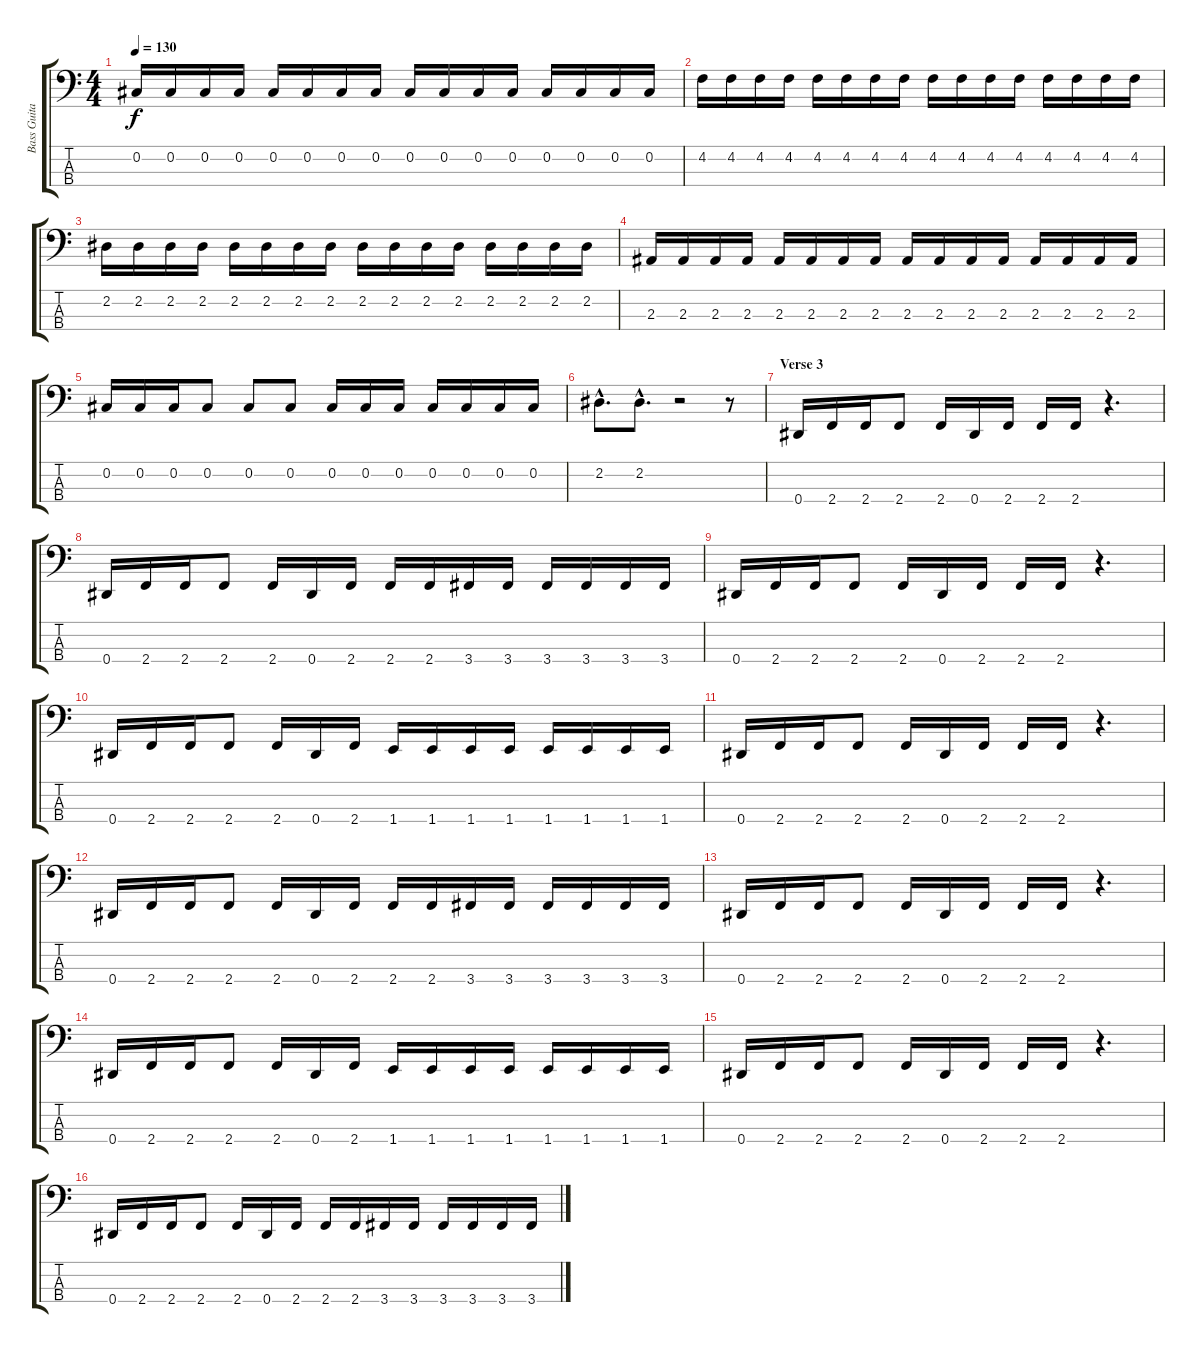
\track ("Bass Guitar" "Bass Guita") {instrument electricbassfinger}
\staff {score tabs}
\tuning (Gb2 Db2 Ab1 Eb1) {hide}
\ts (4 4)
\tempo 130
\clef f4
\ks c
0.2.16{dy f} 0.2.16 0.2.16 0.2.16 0.2.16 0.2.16 0.2.16 0.2.16 0.2.16 0.2.16 0.2.16 0.2.16 0.2.16 0.2.16 0.2.16 0.2.16 |
4.2.16 4.2.16 4.2.16 4.2.16 4.2.16 4.2.16 4.2.16 4.2.16 4.2.16 4.2.16 4.2.16 4.2.16 4.2.16 4.2.16 4.2.16 4.2.16 |
2.2.16 2.2.16 2.2.16 2.2.16 2.2.16 2.2.16 2.2.16 2.2.16 2.2.16 2.2.16 2.2.16 2.2.16 2.2.16 2.2.16 2.2.16 2.2.16 |
2.3.16 2.3.16 2.3.16 2.3.16 2.3.16 2.3.16 2.3.16 2.3.16 2.3.16 2.3.16 2.3.16 2.3.16 2.3.16 2.3.16 2.3.16 2.3.16 |
0.2.16 0.2.16 0.2.16 0.2.8 0.2.8 0.2.8 0.2.16 0.2.16 0.2.16 0.2.16 0.2.16 0.2.16 0.2.16 |
2.2{hac}.8{d} 2.2{hac}.8{d} r.2 r.8 |
\section ("" "Verse 3")
0.4.16 2.4.16 2.4.16 2.4.8 2.4.16 0.4.16 2.4.16 2.4.16 2.4.16 r.4{d} |
0.4.16 2.4.16 2.4.16 2.4.8 2.4.16 0.4.16 2.4.16 2.4.16 2.4.16 3.4.16 3.4.16 3.4.16 3.4.16 3.4.16 3.4.16 |
0.4.16 2.4.16 2.4.16 2.4.8 2.4.16 0.4.16 2.4.16 2.4.16 2.4.16 r.4{d} |
0.4.16 2.4.16 2.4.16 2.4.8 2.4.16 0.4.16 2.4.16 1.4.16 1.4.16 1.4.16 1.4.16 1.4.16 1.4.16 1.4.16 1.4.16 |
0.4.16 2.4.16 2.4.16 2.4.8 2.4.16 0.4.16 2.4.16 2.4.16 2.4.16 r.4{d} |
0.4.16 2.4.16 2.4.16 2.4.8 2.4.16 0.4.16 2.4.16 2.4.16 2.4.16 3.4.16 3.4.16 3.4.16 3.4.16 3.4.16 3.4.16 |
0.4.16 2.4.16 2.4.16 2.4.8 2.4.16 0.4.16 2.4.16 2.4.16 2.4.16 r.4{d} |
0.4.16 2.4.16 2.4.16 2.4.8 2.4.16 0.4.16 2.4.16 1.4.16 1.4.16 1.4.16 1.4.16 1.4.16 1.4.16 1.4.16 1.4.16 |
0.4.16 2.4.16 2.4.16 2.4.8 2.4.16 0.4.16 2.4.16 2.4.16 2.4.16 r.4{d} |
0.4.16 2.4.16 2.4.16 2.4.8 2.4.16 0.4.16 2.4.16 2.4.16 2.4.16 3.4.16 3.4.16 3.4.16 3.4.16 3.4.16 3.4.16
